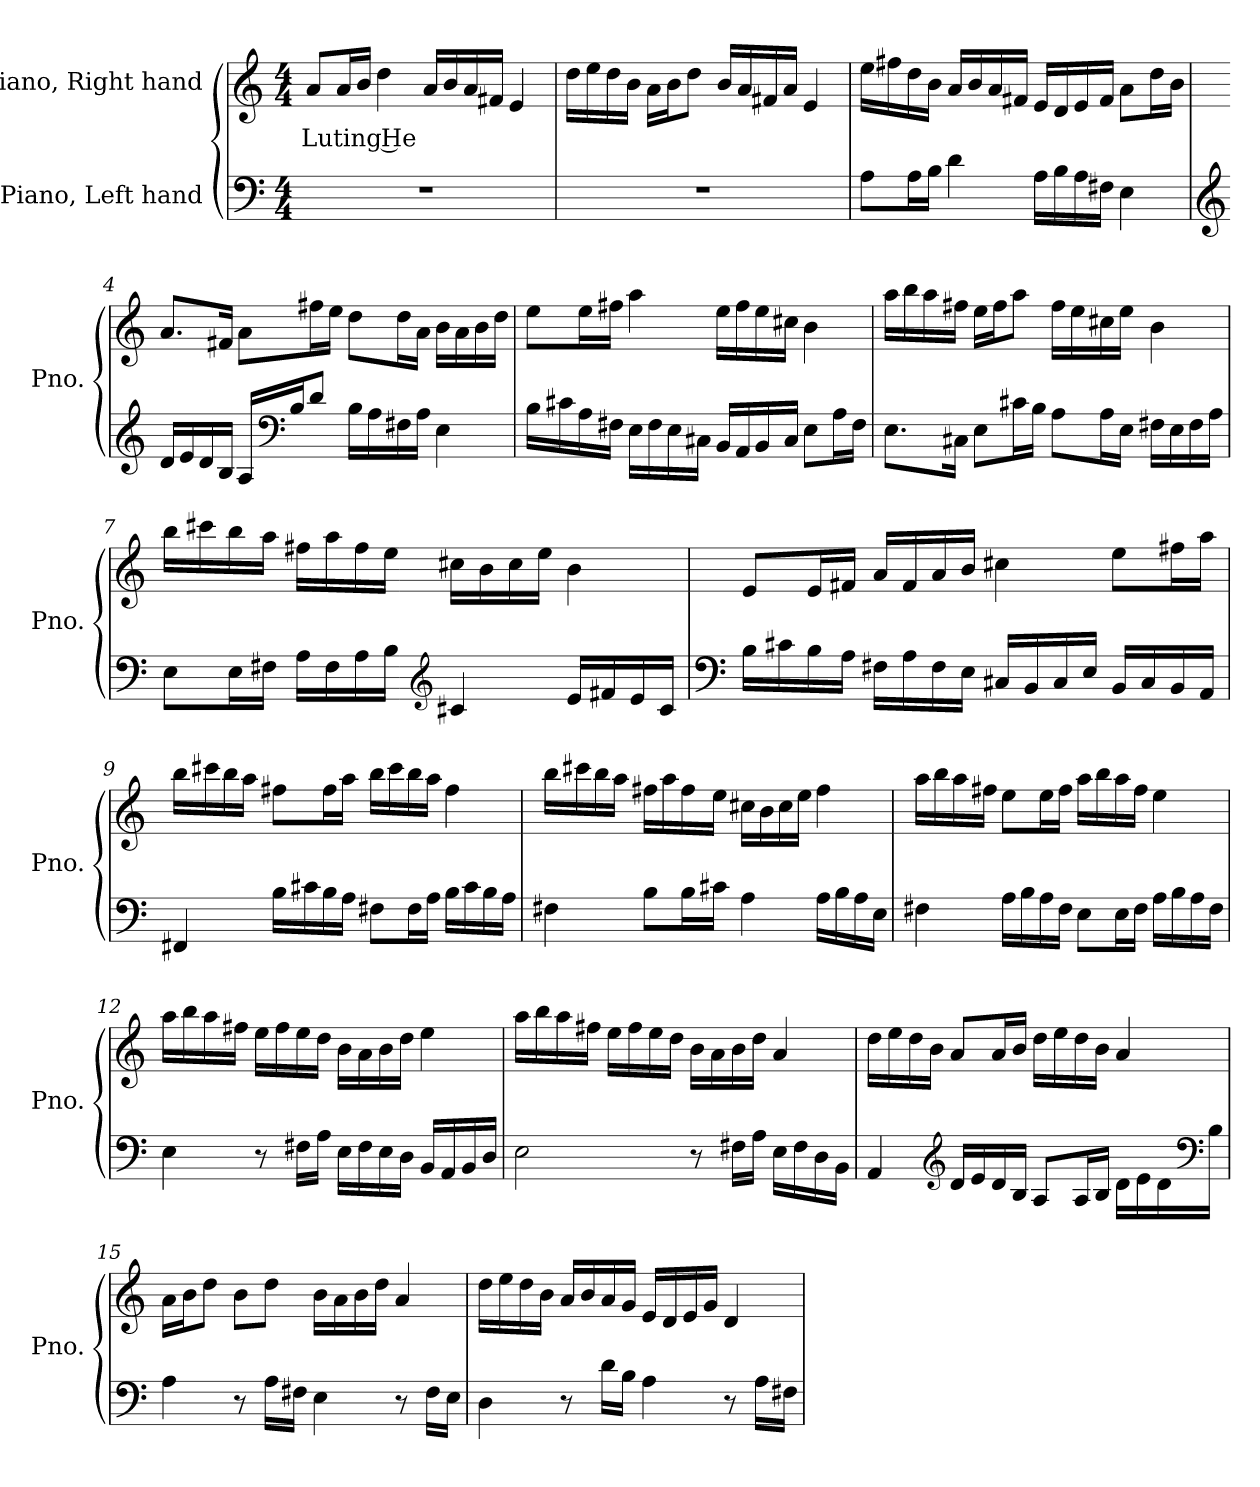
**kern	**kern	**text
*part2	*part1	*part1
*staff2	*staff1	*staff1
*I"Piano, Left hand	*I"Piano, Right hand	*
*I'Pno.	*I'Pno.	*
*clefF4	*clefG2	*
*k[]	*k[]	*
*M4/4	*M4/4	*
*MM100	*MM100	*
=1	=1	=1
!	!	!LO:LY:b
1r	8a/L	Luting He
.	16a/L	.
.	16b/JJ	.
.	4dd\	.
.	16a/LL	.
.	16b/	.
.	16a/	.
.	16f#X/JJ	.
.	4e/	.
=2	=2	=2
1r	16dd\LL	.
.	16ee\	.
.	16dd\	.
.	16b\JJ	.
.	16a\LL	.
.	16b\J	.
.	8dd\J	.
.	16b/LL	.
.	16a/	.
.	16f#X/	.
.	16a/JJ	.
.	4e/	.
!!LO:LB:g=z
=3	=3	=3
8A\L	16ee\LL	.
.	16ff#X\	.
16A\L	16dd\	.
16B\JJ	16b\JJ	.
4d\	16a/LL	.
.	16b/	.
.	16a/	.
.	16f#X/JJ	.
16A\LL	16e/LL	.
16B\	16d/	.
16A\	16e/	.
16F#X\JJ	16f#/JJ	.
4E\	8a\L	.
.	16dd\L	.
.	16b\JJ	.
=4	=4	=4
*clefG2	*	*
16d/LL	8.a/L	.
16e/	.	.
16d/	.	.
16B/JJ	16f#X/Jk	.
16A/LL	8a\L	.
*clefF4	*	*
16B/J	.	.
8d/J	16ff#X\L	.
.	16ee\JJ	.
16B\LL	8dd\L	.
16A\	.	.
16F#X\	16dd\L	.
16A\JJ	16a\JJ	.
4E\	16b\LL	.
.	16a\	.
.	16b\	.
.	16dd\JJ	.
!!LO:LB:g=z
=5	=5	=5
16B\LL	8ee\L	.
16c#X\	.	.
16A\	16ee\L	.
16F#X\JJ	16ff#X\JJ	.
16E\LL	4aa\	.
16F#\	.	.
16E\	.	.
16C#X\JJ	.	.
16BB/LL	16ee\LL	.
16AA/	16ff#\	.
16BB/	16ee\	.
16C#/JJ	16cc#X\JJ	.
8E\L	4b\	.
16A\L	.	.
16F#\JJ	.	.
=6	=6	=6
8.E\L	16aa\LL	.
.	16bb\	.
.	16aa\	.
16C#X\Jk	16ff#X\JJ	.
8E\L	16ee\LL	.
.	16ff#\J	.
16c#X\L	8aa\J	.
16B\JJ	.	.
8A\L	16ff#\LL	.
.	16ee\	.
16A\L	16cc#X\	.
16E\JJ	16ee\JJ	.
16F#X\LL	4b\	.
16E\	.	.
16F#\	.	.
16A\JJ	.	.
!!LO:LB:g=z
=7	=7	=7
8E\L	16bb\LL	.
.	16ccc#X\	.
16E\L	16bb\	.
16F#X\JJ	16aa\JJ	.
16A\LL	16ff#X\LL	.
16F#\	16aa\	.
16A\	16ff#\	.
16B\JJ	16ee\JJ	.
*clefG2	*	*
4c#X/	16cc#X\LL	.
.	16b\	.
.	16cc#\	.
.	16ee\JJ	.
16e/LL	4b\	.
16f#X/	.	.
16e/	.	.
16c#/JJ	.	.
=8	=8	=8
*clefF4	*	*
16B\LL	8e/L	.
16c#X\	.	.
16B\	16e/L	.
16A\JJ	16f#X/JJ	.
16F#X\LL	16a/LL	.
16A\	16f#/	.
16F#\	16a/	.
16E\JJ	16b/JJ	.
16C#X/LL	4cc#X\	.
16BB/	.	.
16C#/	.	.
16E/JJ	.	.
16BB/LL	8ee\L	.
16C#/	.	.
16BB/	16ff#X\L	.
16AA/JJ	16aa\JJ	.
!!LO:LB:g=z
=9	=9	=9
4FF#X/	16bb\LL	.
.	16ccc#X\	.
.	16bb\	.
.	16aa\JJ	.
16B\LL	8ff#X\L	.
16c#X\	.	.
16B\	16ff#\L	.
16A\JJ	16aa\JJ	.
8F#X\L	16bb\LL	.
.	16ccc#\	.
16F#\L	16bb\	.
16A\JJ	16aa\JJ	.
16B\LL	4ff#\	.
16c#\	.	.
16B\	.	.
16A\JJ	.	.
=10	=10	=10
4F#X\	16bb\LL	.
.	16ccc#X\	.
.	16bb\	.
.	16aa\JJ	.
8B\L	16ff#X\LL	.
.	16aa\	.
16B\L	16ff#\	.
16c#X\JJ	16ee\JJ	.
4A\	16cc#X\LL	.
.	16b\	.
.	16cc#\	.
.	16ee\JJ	.
16A\LL	4ff#\	.
16B\	.	.
16A\	.	.
16E\JJ	.	.
!!LO:LB:g=z
=11	=11	=11
4F#X\	16aa\LL	.
.	16bb\	.
.	16aa\	.
.	16ff#X\JJ	.
16A\LL	8ee\L	.
16B\	.	.
16A\	16ee\L	.
16F#\JJ	16ff#\JJ	.
8E\L	16aa\LL	.
.	16bb\	.
16E\L	16aa\	.
16F#\JJ	16ff#\JJ	.
16A\LL	4ee\	.
16B\	.	.
16A\	.	.
16F#\JJ	.	.
=12	=12	=12
4E\	16aa\LL	.
.	16bb\	.
.	16aa\	.
.	16ff#X\JJ	.
8r	16ee\LL	.
.	16ff#\	.
16F#X\LL	16ee\	.
16A\JJ	16dd\JJ	.
16E\LL	16b\LL	.
16F#\	16a\	.
16E\	16b\	.
16D\JJ	16dd\JJ	.
16BB/LL	4ee\	.
16AA/	.	.
16BB/	.	.
16D/JJ	.	.
!!LO:PB:g=z
=13	=13	=13
2E\	16aa\LL	.
.	16bb\	.
.	16aa\	.
.	16ff#X\JJ	.
.	16ee\LL	.
.	16ff#\	.
.	16ee\	.
.	16dd\JJ	.
8r	16b\LL	.
.	16a\	.
16F#X\LL	16b\	.
16A\JJ	16dd\JJ	.
16E\LL	4a/	.
16F#\	.	.
16D\	.	.
16BB\JJ	.	.
=14	=14	=14
4AA/	16dd\LL	.
.	16ee\	.
.	16dd\	.
.	16b\JJ	.
*clefG2	*	*
16d/LL	8a/L	.
16e/	.	.
16d/	16a/L	.
16B/JJ	16b/JJ	.
8A/L	16dd\LL	.
.	16ee\	.
16A/L	16dd\	.
16B/JJ	16b\JJ	.
16d\LL	4a/	.
16e\	.	.
16d\	.	.
*clefF4	*	*
16B\JJ	.	.
!!LO:LB:g=z
=15	=15	=15
4A\	16a\LL	.
.	16b\J	.
.	8dd\J	.
8r	8b\L	.
16A\LL	8dd\J	.
16F#X\JJ	.	.
4E\	16b\LL	.
.	16a\	.
.	16b\	.
.	16dd\JJ	.
8r	4a/	.
16F#\LL	.	.
16E\JJ	.	.
=16	=16	=16
4D\	16dd\LL	.
.	16ee\	.
.	16dd\	.
.	16b\JJ	.
8r	16a/LL	.
.	16b/	.
16d\LL	16a/	.
16B\JJ	16g/JJ	.
4A\	16e/LL	.
.	16d/	.
.	16e/	.
.	16g/JJ	.
8r	4d/	.
16A\LL	.	.
16F#X\JJ	.	.
=	=	=
*-	*-	*-
